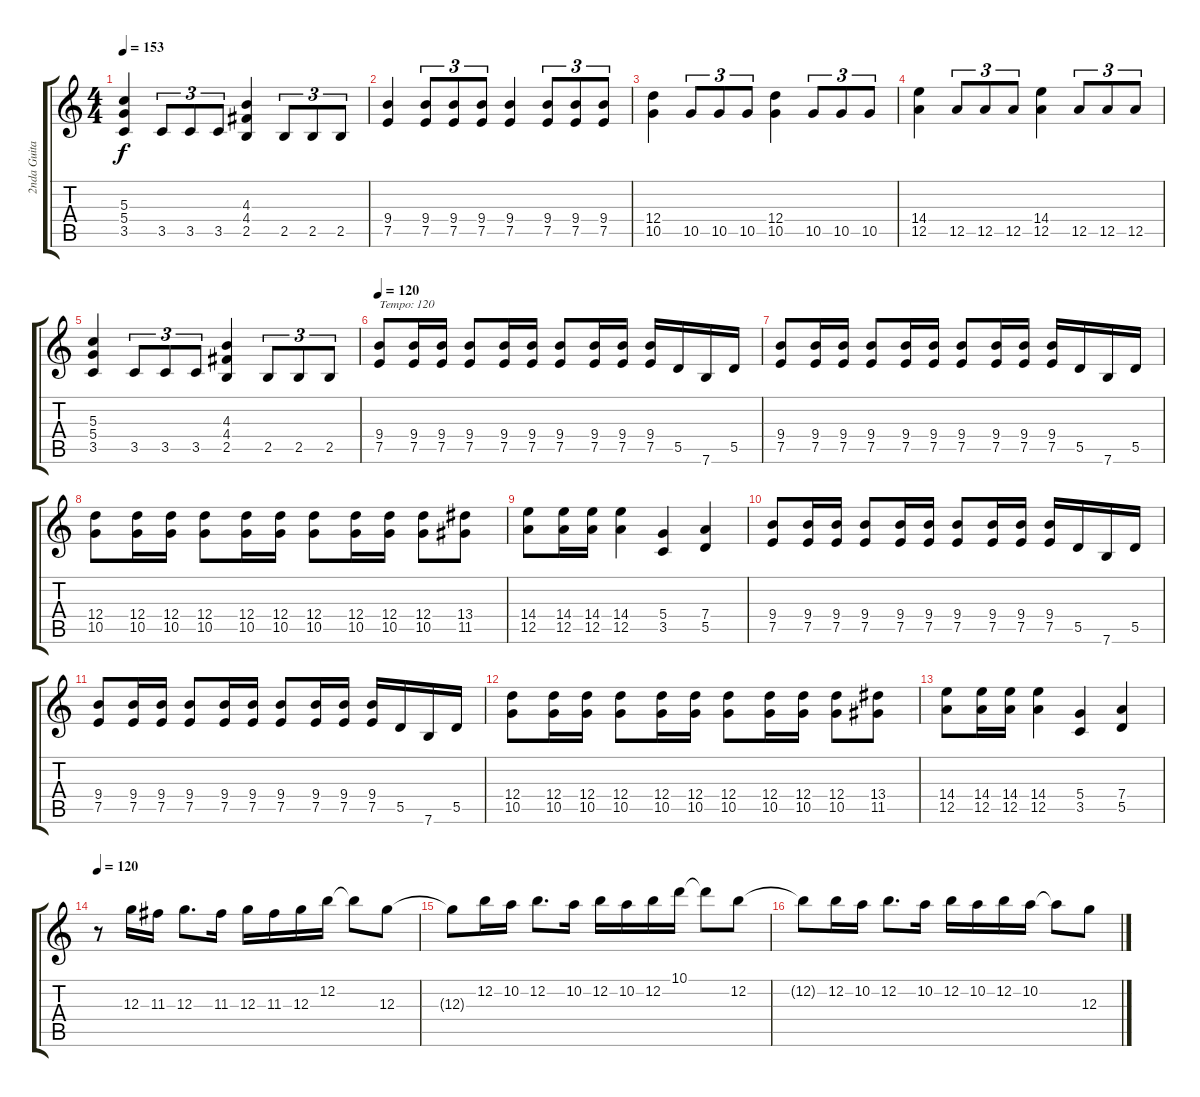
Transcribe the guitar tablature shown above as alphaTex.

\track ("2nda Guitarra" "2nda Guita") {instrument distortionguitar}
\staff {score tabs}
\tuning (E4 B3 G3 D3 A2 E2) {hide}
\ts (4 4)
\tempo 153
\clef g2
\ks c
(5.3 5.4 3.5).4{dy f} 3.5.8{tu (3 2)} 3.5.8{tu (3 2)} 3.5.8{tu (3 2)} (4.3 4.4 2.5).4 2.5.8{tu (3 2)} 2.5.8{tu (3 2)} 2.5.8{tu (3 2)} |
(9.4 7.5).4 (9.4 7.5).8{tu (3 2)} (9.4 7.5).8{tu (3 2)} (9.4 7.5).8{tu (3 2)} (9.4 7.5).4 (9.4 7.5).8{tu (3 2)} (9.4 7.5).8{tu (3 2)} (9.4 7.5).8{tu (3 2)} |
(12.4 10.5).4 10.5.8{tu (3 2)} 10.5.8{tu (3 2)} 10.5.8{tu (3 2)} (12.4 10.5).4 10.5.8{tu (3 2)} 10.5.8{tu (3 2)} 10.5.8{tu (3 2)} |
(14.4 12.5).4 12.5.8{tu (3 2)} 12.5.8{tu (3 2)} 12.5.8{tu (3 2)} (14.4 12.5).4 12.5.8{tu (3 2)} 12.5.8{tu (3 2)} 12.5.8{tu (3 2)} |
(5.3 5.4 3.5).4 3.5.8{tu (3 2)} 3.5.8{tu (3 2)} 3.5.8{tu (3 2)} (4.3 4.4 2.5).4 2.5.8{tu (3 2)} 2.5.8{tu (3 2)} 2.5.8{tu (3 2)} |
\tempo 120
(9.4 7.5).8{txt "Tempo: 120"} (9.4 7.5).16 (9.4 7.5).16 (9.4 7.5).8 (9.4 7.5).16 (9.4 7.5).16 (9.4 7.5).8 (9.4 7.5).16 (9.4 7.5).16 (9.4 7.5).16 5.5.16 7.6.16 5.5.16 |
(9.4 7.5).8 (9.4 7.5).16 (9.4 7.5).16 (9.4 7.5).8 (9.4 7.5).16 (9.4 7.5).16 (9.4 7.5).8 (9.4 7.5).16 (9.4 7.5).16 (9.4 7.5).16 5.5.16 7.6.16 5.5.16 |
(12.4 10.5).8 (12.4 10.5).16 (12.4 10.5).16 (12.4 10.5).8 (12.4 10.5).16 (12.4 10.5).16 (12.4 10.5).8 (12.4 10.5).16 (12.4 10.5).16 (12.4 10.5).8 (13.4 11.5).8 |
(14.4 12.5).8 (14.4 12.5).16 (14.4 12.5).16 (14.4 12.5).4 (5.4 3.5).4 (7.4 5.5).4 |
(9.4 7.5).8 (9.4 7.5).16 (9.4 7.5).16 (9.4 7.5).8 (9.4 7.5).16 (9.4 7.5).16 (9.4 7.5).8 (9.4 7.5).16 (9.4 7.5).16 (9.4 7.5).16 5.5.16 7.6.16 5.5.16 |
(9.4 7.5).8 (9.4 7.5).16 (9.4 7.5).16 (9.4 7.5).8 (9.4 7.5).16 (9.4 7.5).16 (9.4 7.5).8 (9.4 7.5).16 (9.4 7.5).16 (9.4 7.5).16 5.5.16 7.6.16 5.5.16 |
(12.4 10.5).8 (12.4 10.5).16 (12.4 10.5).16 (12.4 10.5).8 (12.4 10.5).16 (12.4 10.5).16 (12.4 10.5).8 (12.4 10.5).16 (12.4 10.5).16 (12.4 10.5).8 (13.4 11.5).8 |
(14.4 12.5).8 (14.4 12.5).16 (14.4 12.5).16 (14.4 12.5).4 (5.4 3.5).4 (7.4 5.5).4 |
\tempo 120
r.8 12.3.16 11.3.16 12.3.8{d} 11.3.16 12.3.16 11.3.16 12.3.16 12.2.16 12.2{t}.8 12.3.8 |
12.3{t}.8 12.2.16 10.2.16 12.2.8{d} 10.2.16 12.2.16 10.2.16 12.2.16 10.1.16 10.1{t}.8 12.2.8 |
12.2{t}.8 12.2.16 10.2.16 12.2.8{d} 10.2.16 12.2.16 10.2.16 12.2.16 10.2.16 10.2{t}.8 12.3.8
